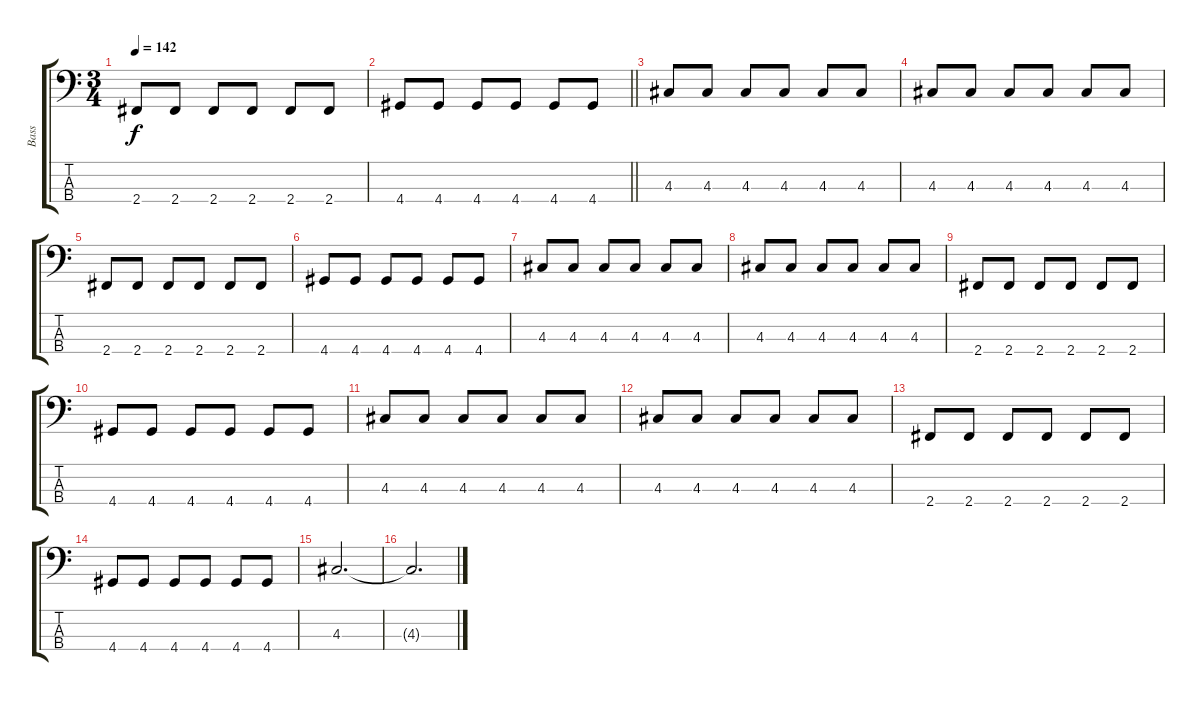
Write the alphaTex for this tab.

\track ("Bass" "Bass") {instrument electricbassfinger}
\staff {score tabs}
\tuning (G2 D2 A1 E1) {hide}
\ts (3 4)
\tempo 142
\clef f4
\ks c
2.4.8{dy f} 2.4.8 2.4.8 2.4.8 2.4.8 2.4.8 |
\barLineRight lightlight
4.4.8 4.4.8 4.4.8 4.4.8 4.4.8 4.4.8 |
4.3.8 4.3.8 4.3.8 4.3.8 4.3.8 4.3.8 |
4.3.8 4.3.8 4.3.8 4.3.8 4.3.8 4.3.8 |
2.4.8 2.4.8 2.4.8 2.4.8 2.4.8 2.4.8 |
4.4.8 4.4.8 4.4.8 4.4.8 4.4.8 4.4.8 |
4.3.8 4.3.8 4.3.8 4.3.8 4.3.8 4.3.8 |
4.3.8 4.3.8 4.3.8 4.3.8 4.3.8 4.3.8 |
2.4.8 2.4.8 2.4.8 2.4.8 2.4.8 2.4.8 |
4.4.8 4.4.8 4.4.8 4.4.8 4.4.8 4.4.8 |
4.3.8 4.3.8 4.3.8 4.3.8 4.3.8 4.3.8 |
4.3.8 4.3.8 4.3.8 4.3.8 4.3.8 4.3.8 |
2.4.8 2.4.8 2.4.8 2.4.8 2.4.8 2.4.8 |
4.4.8 4.4.8 4.4.8 4.4.8 4.4.8 4.4.8 |
4.3.2{d} |
4.3{t}.2{d}
